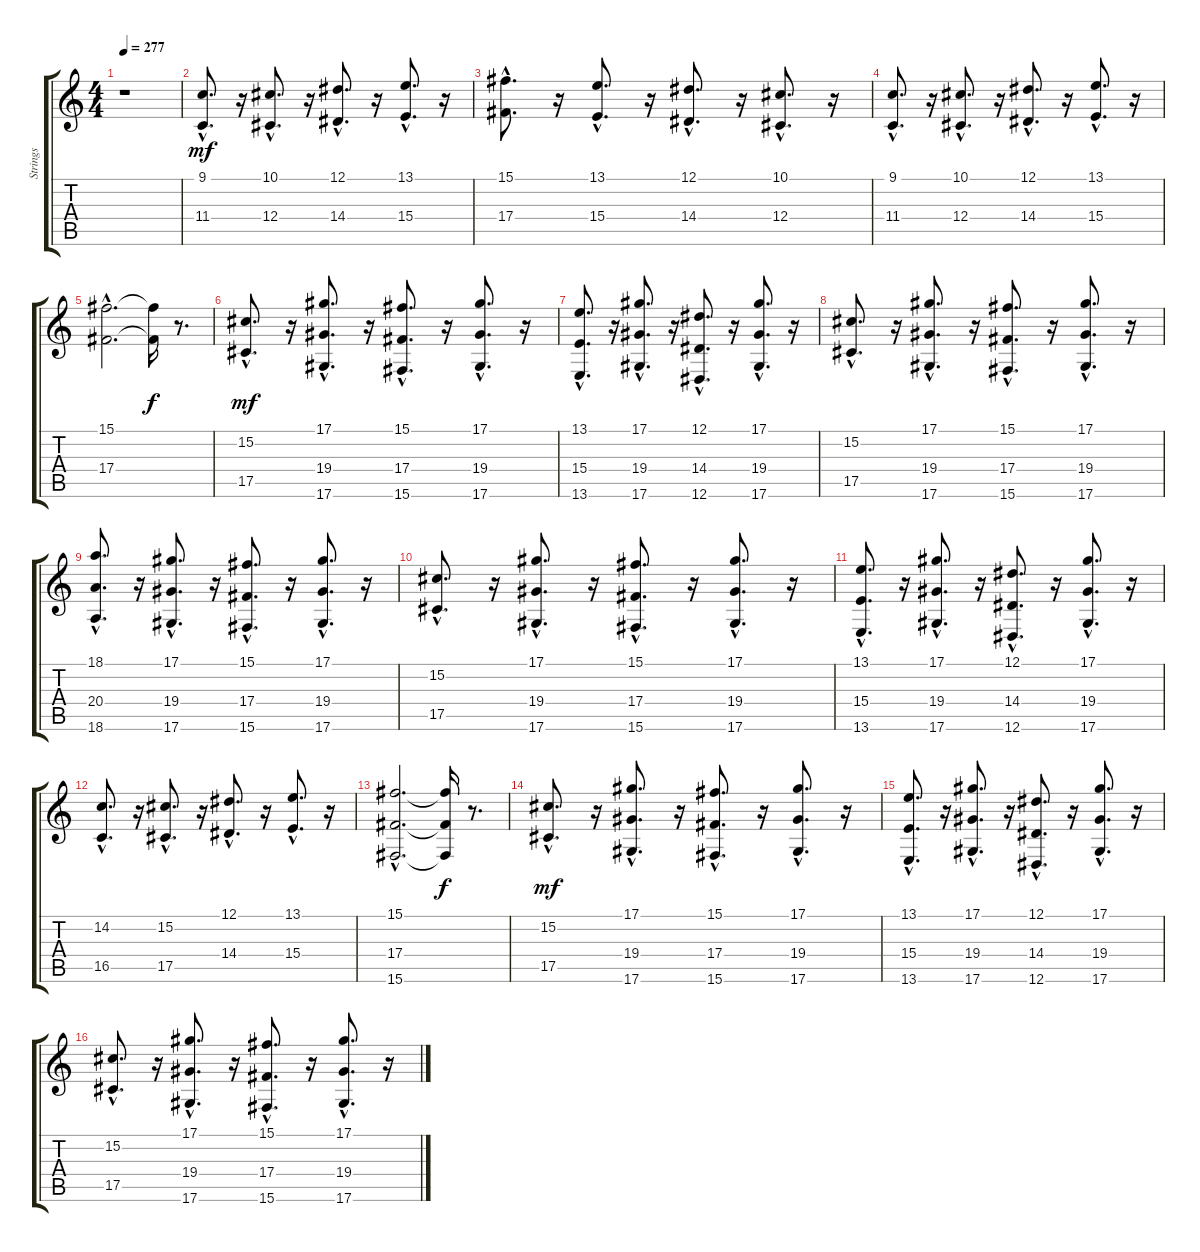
\track ("Strings" "Strings") {instrument tremolostrings}
\staff {score tabs}
\tuning (Eb4 Bb3 Gb3 Db3 Ab2 Eb2) {hide}
\ts (4 4)
\tempo 277
\clef g2
\ks c
r.1{dy f} |
(9.1{hac} 11.4{hac}).8{d dy mf} r.16 (10.1{hac} 12.4{hac}).8{d} r.16 (12.1{hac} 14.4{hac}).8{d} r.16 (13.1{hac} 15.4{hac}).8{d} r.16 |
(15.1{hac} 17.4{hac}).8{d} r.16 (13.1{hac} 15.4{hac}).8{d} r.16 (12.1{hac} 14.4{hac}).8{d} r.16 (10.1{hac} 12.4{hac}).8{d} r.16 |
(9.1{hac} 11.4{hac}).8{d} r.16 (10.1{hac} 12.4{hac}).8{d} r.16 (12.1{hac} 14.4{hac}).8{d} r.16 (13.1{hac} 15.4{hac}).8{d} r.16 |
(15.1{hac} 17.4{hac}).2{d} (15.1{t} 17.4{t}).16{dy f} r.8{d} |
(15.2{hac} 17.5{hac}).8{d dy mf} r.16 (17.1{hac} 19.4{hac} 17.6{hac}).8{d} r.16 (15.1{hac} 17.4{hac} 15.6{hac}).8{d} r.16 (17.1{hac} 19.4{hac} 17.6{hac}).8{d} r.16 |
(13.1{hac} 15.4{hac} 13.6{hac}).8{d} r.16 (17.1{hac} 19.4{hac} 17.6{hac}).8{d} r.16 (12.1{hac} 14.4{hac} 12.6{hac}).8{d} r.16 (17.1{hac} 19.4{hac} 17.6{hac}).8{d} r.16 |
(15.2{hac} 17.5{hac}).8{d} r.16 (17.1{hac} 19.4{hac} 17.6{hac}).8{d} r.16 (15.1{hac} 17.4{hac} 15.6{hac}).8{d} r.16 (17.1{hac} 19.4{hac} 17.6{hac}).8{d} r.16 |
(18.1{hac} 20.4{hac} 18.6{hac}).8{d} r.16 (17.1{hac} 19.4{hac} 17.6{hac}).8{d} r.16 (15.1{hac} 17.4{hac} 15.6{hac}).8{d} r.16 (17.1{hac} 19.4{hac} 17.6{hac}).8{d} r.16 |
(15.2{hac} 17.5{hac}).8{d} r.16 (17.1{hac} 19.4{hac} 17.6{hac}).8{d} r.16 (15.1{hac} 17.4{hac} 15.6{hac}).8{d} r.16 (17.1{hac} 19.4{hac} 17.6{hac}).8{d} r.16 |
(13.1{hac} 15.4{hac} 13.6{hac}).8{d} r.16 (17.1{hac} 19.4{hac} 17.6{hac}).8{d} r.16 (12.1{hac} 14.4{hac} 12.6{hac}).8{d} r.16 (17.1{hac} 19.4{hac} 17.6{hac}).8{d} r.16 |
(14.2{hac} 16.5{hac}).8{d} r.16 (15.2{hac} 17.5{hac}).8{d} r.16 (12.1{hac} 14.4{hac}).8{d} r.16 (13.1{hac} 15.4{hac}).8{d} r.16 |
(15.1{hac} 17.4{hac} 15.6{hac}).2{d} (15.1{t} 17.4{t} 15.6{t}).16{dy f} r.8{d} |
(15.2{hac} 17.5{hac}).8{d dy mf} r.16 (17.1{hac} 19.4{hac} 17.6{hac}).8{d} r.16 (15.1{hac} 17.4{hac} 15.6{hac}).8{d} r.16 (17.1{hac} 19.4{hac} 17.6{hac}).8{d} r.16 |
(13.1{hac} 15.4{hac} 13.6{hac}).8{d} r.16 (17.1{hac} 19.4{hac} 17.6{hac}).8{d} r.16 (12.1{hac} 14.4{hac} 12.6{hac}).8{d} r.16 (17.1{hac} 19.4{hac} 17.6{hac}).8{d} r.16 |
(15.2{hac} 17.5{hac}).8{d} r.16 (17.1{hac} 19.4{hac} 17.6{hac}).8{d} r.16 (15.1{hac} 17.4{hac} 15.6{hac}).8{d} r.16 (17.1{hac} 19.4{hac} 17.6{hac}).8{d} r.16
